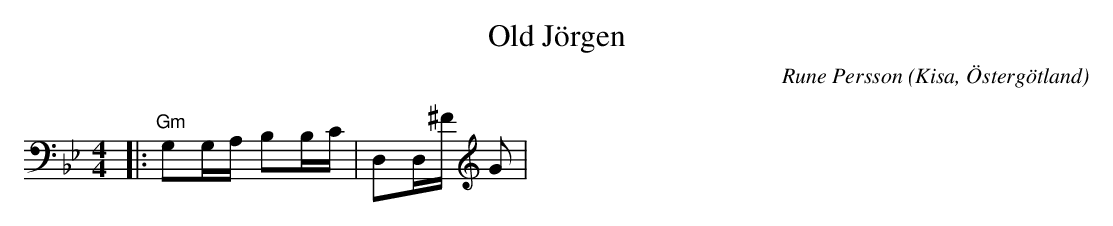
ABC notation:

X:1
T:Old Jörgen
C:Rune Persson
O:Kisa, Östergötland
Q:70
M:4/4
L:1/8
K:Gm
|:"Gm"G,G,/A,/ B,B,/C/|D,D,/^F/ G|
